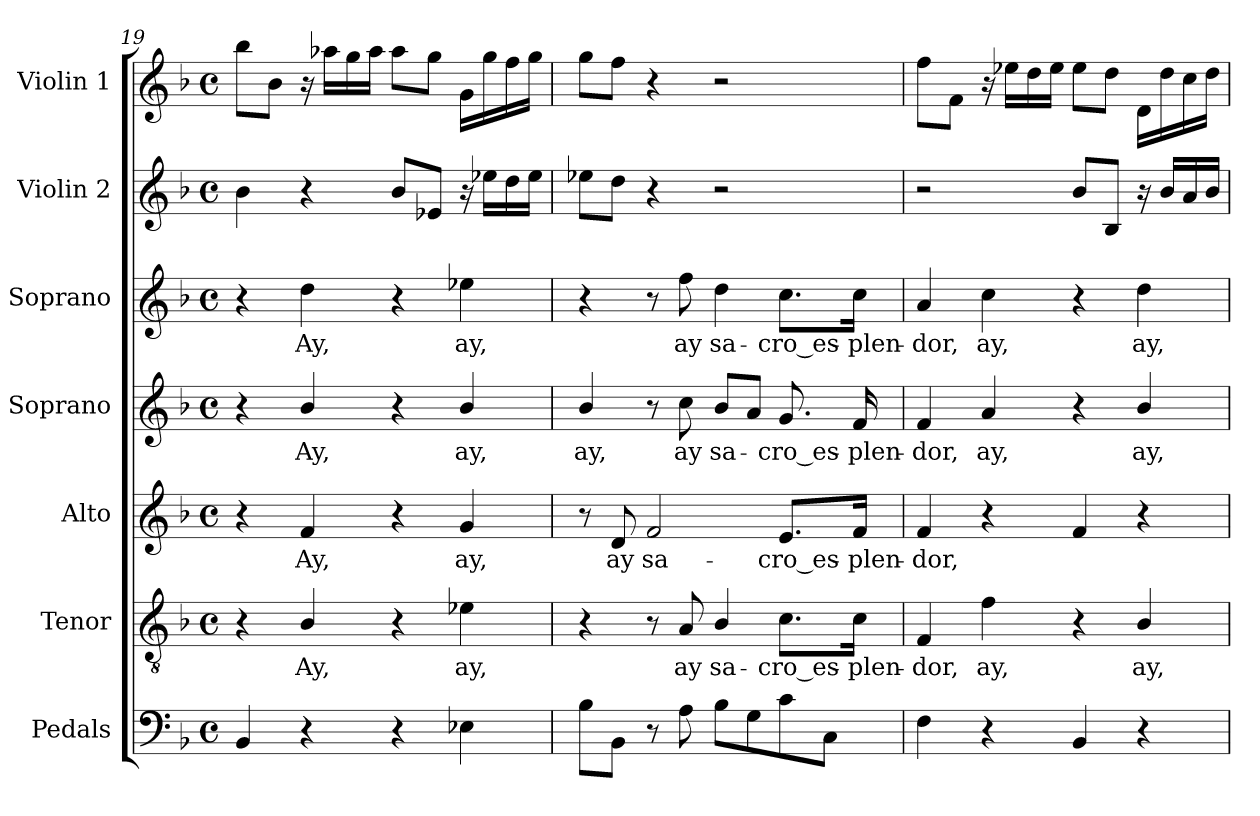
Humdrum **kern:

**kern	**kern	**text	**kern	**text	**kern	**text	**kern	**text	**kern	**kern
*part7	*part6	*part6	*part5	*part5	*part4	*part4	*part3	*part3	*part2	*part1
*staff7	*staff6	*staff6	*staff5	*staff5	*staff4	*staff4	*staff3	*staff3	*staff2	*staff1
*I"Pedals	*I"Tenor	*	*I"Alto	*	*I"Soprano	*	*I"Soprano	*	*I"Violin 2	*I"Violin 1
*I'Ped.	*I'T.	*	*I'A.	*	*I'S.	*	*I'S.	*	*I'Vln. 2	*I'Vln. 1
*clefF4	*clefGv2	*	*clefG2	*	*clefG2	*	*clefG2	*	*clefG2	*clefG2
*	*ITrd7c12	*	*	*	*	*	*	*	*	*
*k[b-]	*k[b-]	*	*k[b-]	*	*k[b-]	*	*k[b-]	*	*k[b-]	*k[b-]
*F:	*F:	*	*F:	*	*F:	*	*F:	*	*F:	*F:
*M4/4	*M4/4	*	*M4/4	*	*M4/4	*	*M4/4	*	*M4/4	*M4/4
*met(c)	*met(c)	*	*met(c)	*	*met(c)	*	*met(c)	*	*met(c)	*met(c)
=19	=19	=19	=19	=19	=19	=19	=19	=19	=19	=19
4BB-i/	4r	.	4r	.	4r	.	4r	.	4b-i\	8bb-i\L
.	.	.	.	.	.	.	.	.	.	8b-i\J
!	!	!LO:LY:b:color=#000000	!	!	!	!	!	!	!	!
!	!	!	!	!LO:LY:b:color=#000000	!	!	!	!	!	!
!	!	!	!	!	!	!LO:LY:b:color=#000000	!	!	!	!
!	!	!	!	!	!	!	!	!LO:LY:b:color=#000000	!	!
4r	4BB-i/	Ay,	4fi/	Ay,	4b-i/	Ay,	4ddi\	Ay,	4r	16r
.	.	.	.	.	.	.	.	.	.	16aa-Xi\LL
.	.	.	.	.	.	.	.	.	.	16ggi\
.	.	.	.	.	.	.	.	.	.	16aa-i\JJ
4r	4r	.	4r	.	4r	.	4r	.	8b-i/L	8aa-i\L
.	.	.	.	.	.	.	.	.	8e-Xi/J	8ggi\J
!	!	!LO:LY:b:color=#000000	!	!	!	!	!	!	!	!
!	!	!	!	!LO:LY:b:color=#000000	!	!	!	!	!	!
!	!	!	!	!	!	!LO:LY:b:color=#000000	!	!	!	!
!	!	!	!	!	!	!	!	!LO:LY:b:color=#000000	!	!
4E-Xi\	4E-Xi\	ay,	4gi/	ay,	4b-i/	ay,	4ee-Xi\	ay,	16r	16gi\LL
.	.	.	.	.	.	.	.	.	16ee-Xi\LL	16ggi\
.	.	.	.	.	.	.	.	.	16ddi\	16ffi\
.	.	.	.	.	.	.	.	.	16ee-i\JJ	16ggi\JJ
=20	=20	=20	=20	=20	=20	=20	=20	=20	=20	=20
!	!	!	!	!	!	!LO:LY:b:color=#000000	!	!	!	!
8B-i\L	4r	.	8r	.	4b-i/	ay,	4r	.	8ee-Xi\L	8ggi\L
!	!	!	!	!LO:LY:b:color=#000000	!	!	!	!	!	!
8BB-i\J	.	.	8di/	ay	.	.	.	.	8ddi\J	8ffi\J
!	!	!	!	!LO:LY:b:color=#000000	!	!	!	!	!	!
8r	8r	.	2fi/	sa-	8r	.	8r	.	4r	4r
!	!	!LO:LY:b:color=#000000	!	!	!	!	!	!	!	!
!	!	!	!	!	!	!LO:LY:b:color=#000000	!	!	!	!
!	!	!	!	!	!	!	!	!LO:LY:b:color=#000000	!	!
8Ai\	8AAi/	ay	.	.	8cci\	ay	8ffi\	ay	.	.
!	!	!LO:LY:b:color=#000000	!	!	!	!	!	!	!	!
!	!	!	!	!	!	!LO:LY:b:color=#000000	!	!	!	!
!	!	!	!	!	!	!	!	!LO:LY:b:color=#000000	!	!
8B-i\L	4BB-i/	sa-	.	.	8b-i/L	sa-	4ddi\	sa-	2r	2r
8Gi\	.	.	.	.	8ai/J	.	.	.	.	.
!	!	!LO:LY:b:color=#000000	!	!	!	!	!	!	!	!
!	!	!	!	!LO:LY:b:color=#000000	!	!	!	!	!	!
!	!	!	!	!	!	!LO:LY:b:color=#000000	!	!	!	!
!	!	!	!	!	!	!	!	!LO:LY:b:color=#000000	!	!
8ci\	8.Ci\L	-cro_es-	8.ei/L	-cro_es-	8.gi/	-cro_es-	8.cci\L	-cro_es-	.	.
8Ci\J	.	.	.	.	.	.	.	.	.	.
!	!	!LO:LY:b:color=#000000	!	!	!	!	!	!	!	!
!	!	!	!	!LO:LY:b:color=#000000	!	!	!	!	!	!
!	!	!	!	!	!	!LO:LY:b:color=#000000	!	!	!	!
!	!	!	!	!	!	!	!	!LO:LY:b:color=#000000	!	!
.	16Ci\Jk	-plen-	16fi/Jk	-plen-	16fi/	-plen-	16cci\Jk	-plen-	.	.
=21	=21	=21	=21	=21	=21	=21	=21	=21	=21	=21
!	!	!LO:LY:b:color=#000000	!	!	!	!	!	!	!	!
!	!	!	!	!LO:LY:b:color=#000000	!	!	!	!	!	!
!	!	!	!	!	!	!LO:LY:b:color=#000000	!	!	!	!
!	!	!	!	!	!	!	!	!LO:LY:b:color=#000000	!	!
4Fi\	4FFi/	-dor,	4fi/	-dor,	4fi/	-dor,	4ai/	-dor,	2r	8ffi\L
.	.	.	.	.	.	.	.	.	.	8fi\J
!	!	!LO:LY:b:color=#000000	!	!	!	!	!	!	!	!
!	!	!	!	!LO:LY:b:color=#000000	!	!	!	!	!	!
!	!	!	!	!	!	!LO:LY:b:color=#000000	!	!	!	!
!	!	!	!	!	!	!	!	!LO:LY:b:color=#000000	!	!
4r	4Fi\	ay,	4r	ay,	4ai/	ay,	4cci\	ay,	.	16r
.	.	.	.	.	.	.	.	.	.	16ee-Xi\LL
.	.	.	.	.	.	.	.	.	.	16ddi\
.	.	.	.	.	.	.	.	.	.	16ee-i\JJ
4BB-i/	4r	.	4fi/	.	4r	.	4r	.	8b-i/L	8ee-i\L
.	.	.	.	.	.	.	.	.	8B-i/J	8ddi\J
!	!	!LO:LY:b:color=#000000	!	!	!	!	!	!	!	!
!	!	!	!	!LO:LY:b:color=#000000	!	!	!	!	!	!
!	!	!	!	!	!	!LO:LY:b:color=#000000	!	!	!	!
!	!	!	!	!	!	!	!	!LO:LY:b:color=#000000	!	!
4r	4BB-i/	ay,	4r	ay,	4b-i/	ay,	4ddi\	ay,	16r	16di\LL
.	.	.	.	.	.	.	.	.	16b-i/LL	16ddi\
.	.	.	.	.	.	.	.	.	16ai/	16cci\
.	.	.	.	.	.	.	.	.	16b-i/JJ	16ddi\JJ
=	=	=	=	=	=	=	=	=	=	=
*-	*-	*-	*-	*-	*-	*-	*-	*-	*-	*-
